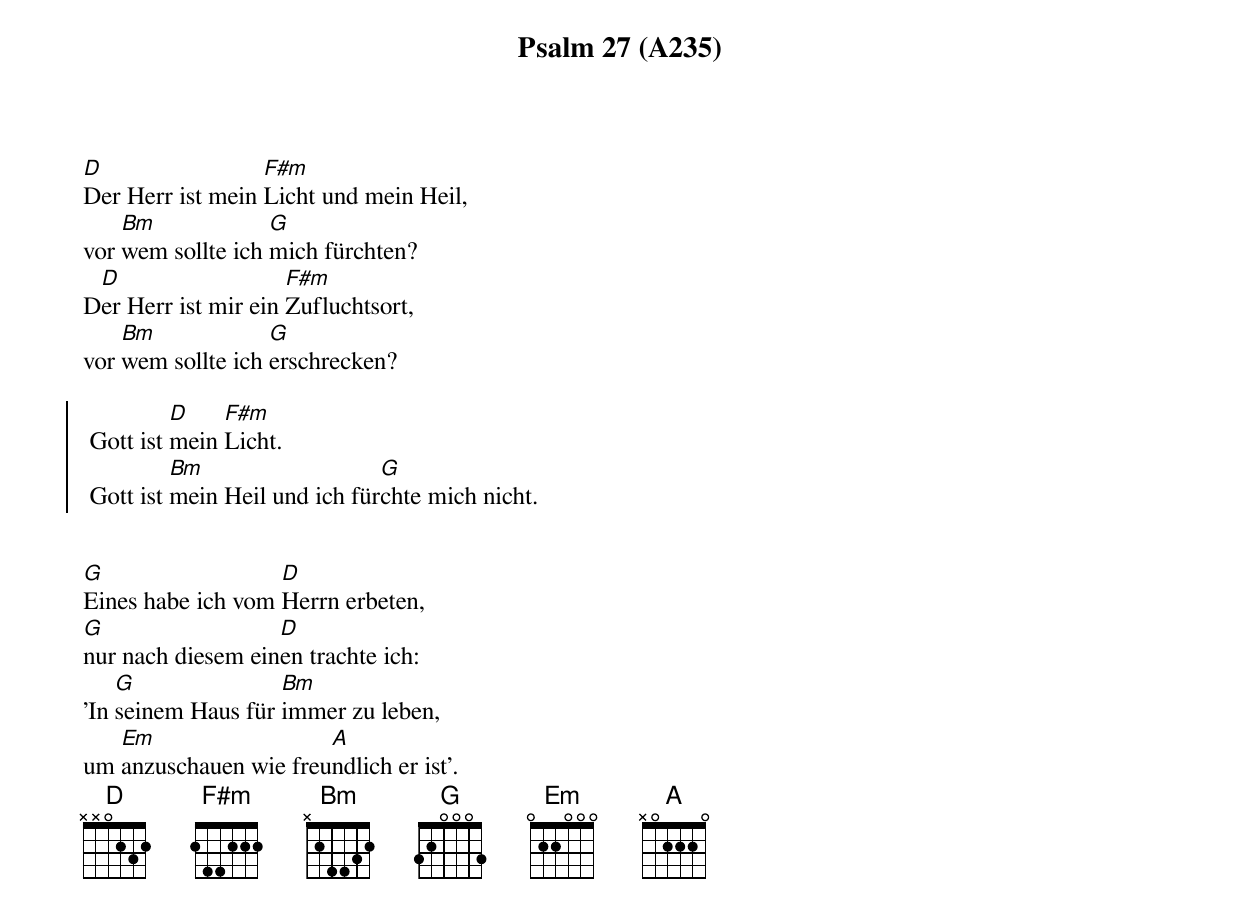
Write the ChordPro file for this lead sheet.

{title: Psalm 27 (A235)}
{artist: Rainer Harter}
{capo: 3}

[D]Der Herr ist mein [F#m]Licht und mein Heil,
vor [Bm]wem sollte ich [G]mich fürchten?
D[D]er Herr ist mir ein [F#m]Zufluchtsort,
vor [Bm]wem sollte ich [G]erschrecken?

{soc}
 Gott ist [D]mein [F#m]Licht.
 Gott ist [Bm]mein Heil und ich für[G]chte mich nicht.
 {eoc}


[G]Eines habe ich vom [D]Herrn erbeten,
[G]nur nach diesem ein[D]en trachte ich:
'In [G]seinem Haus für [Bm]immer zu leben,
um [Em]anzuschauen wie freu[A]ndlich er ist'.
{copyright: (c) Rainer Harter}
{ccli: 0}
